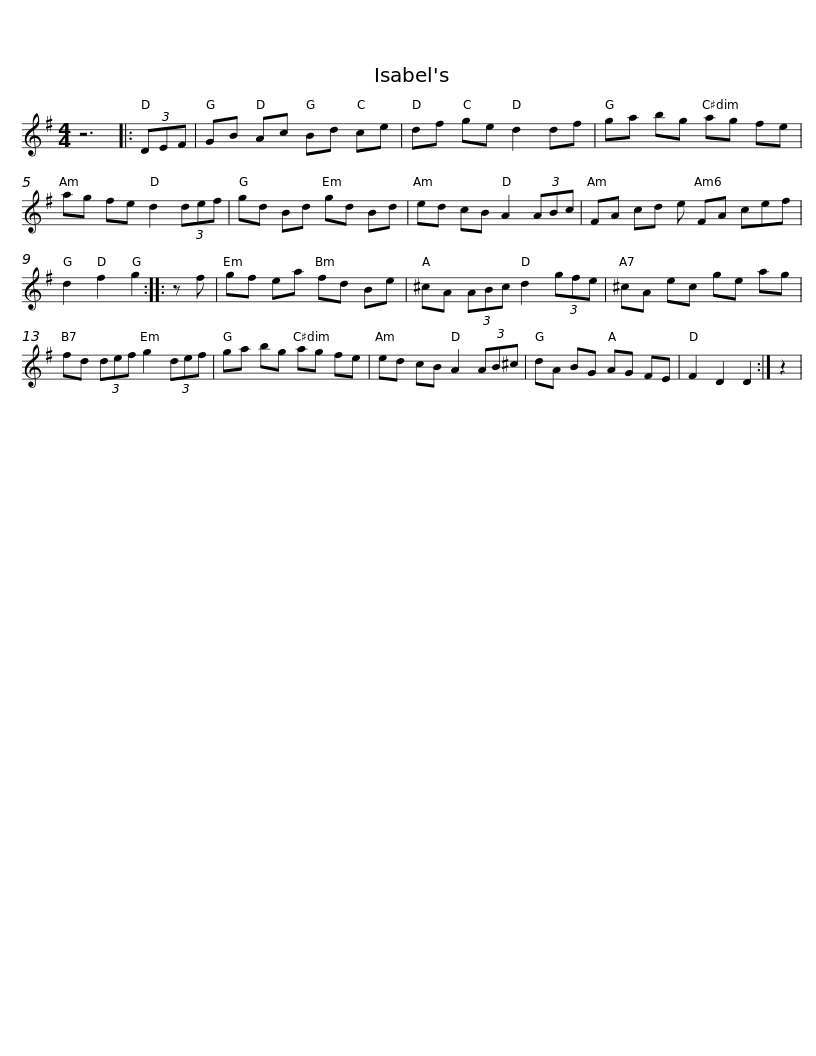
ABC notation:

X:1
L:1/8
M:4/4
I:linebreak $
K:G
V:1 treble
V:1
 z6 |: (3DEF | GB Ac Bd ce | df ge d2 df |$ ga bg ag fe | %5
 ag fe d2 (3def | gd Bd gd Bd |$ ed cB A2 (3ABc | FA cd e FA cef | d2 f2 g2 ::$ %10
 z f | gf ea fd Be | ^cA (3ABc d2 (3gfe |$ ^cA ec ge ag | fd (3def g2 (3def | %15
 ga bg ag fe |$ ed cB A2 (3AB^c | dA BG AG FE | F2 D2 D2 :| z2 | %20
